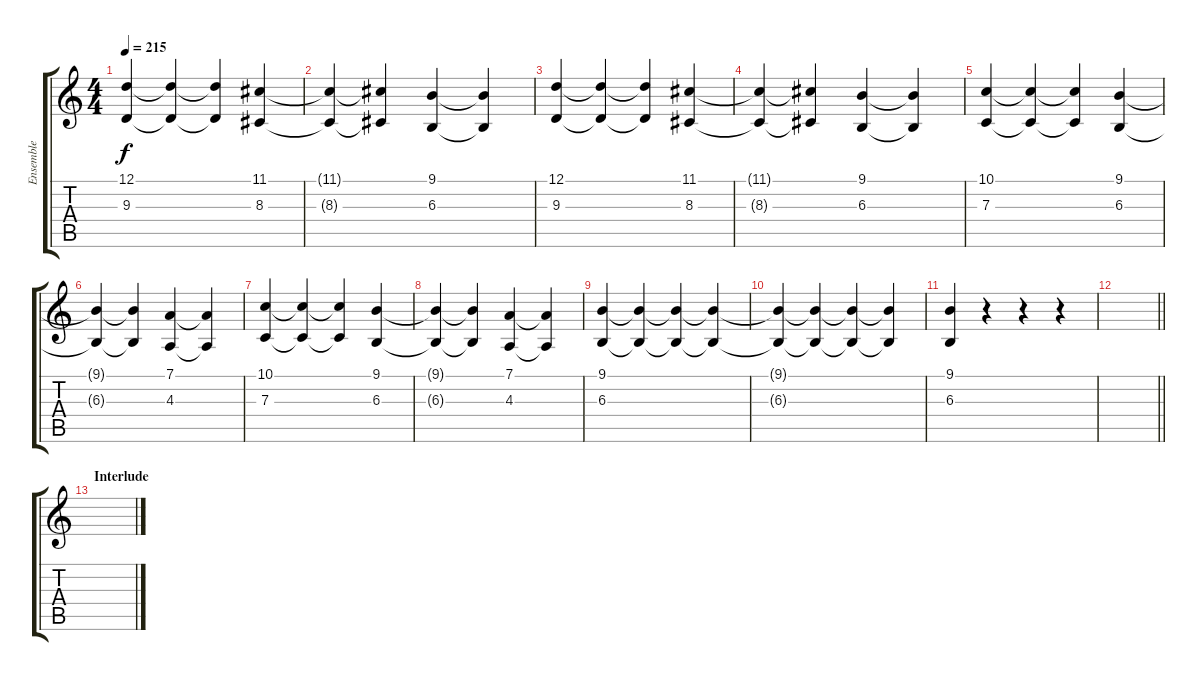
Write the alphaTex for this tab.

\track ("Ensemble" "Ensemble") {instrument stringensemble1}
\staff {score tabs}
\tuning (D4 A3 F3 C3 G2 D2) {hide}
\ts (4 4)
\tempo 215
\clef g2
\ks c
(12.1 9.3).4{dy f} (12.1{t} 9.3{t}).4 (12.1{t} 9.3{t}).4 (11.1 8.3).4 |
(11.1{t} 8.3{t}).4 (11.1{t} 8.3{t}).4 (9.1 6.3).4 (9.1{t} 6.3{t}).4 |
(12.1 9.3).4 (12.1{t} 9.3{t}).4 (12.1{t} 9.3{t}).4 (11.1 8.3).4 |
(11.1{t} 8.3{t}).4 (11.1{t} 8.3{t}).4 (9.1 6.3).4 (9.1{t} 6.3{t}).4 |
(10.1 7.3).4 (10.1{t} 7.3{t}).4 (10.1{t} 7.3{t}).4 (9.1 6.3).4 |
(9.1{t} 6.3{t}).4 (9.1{t} 6.3{t}).4 (7.1 4.3).4 (7.1{t} 4.3{t}).4 |
(10.1 7.3).4 (10.1{t} 7.3{t}).4 (10.1{t} 7.3{t}).4 (9.1 6.3).4 |
(9.1{t} 6.3{t}).4 (9.1{t} 6.3{t}).4 (7.1 4.3).4 (7.1{t} 4.3{t}).4 |
(9.1 6.3).4 (9.1{t} 6.3{t}).4 (9.1{t} 6.3{t}).4 (9.1{t} 6.3{t}).4 |
(9.1{t} 6.3{t}).4 (9.1{t} 6.3{t}).4 (9.1{t} 6.3{t}).4 (9.1{t} 6.3{t}).4 |
(9.1 6.3).4 r.4 r.4 r.4 |
\barLineRight lightlight
|
\section ("" "Interlude")
